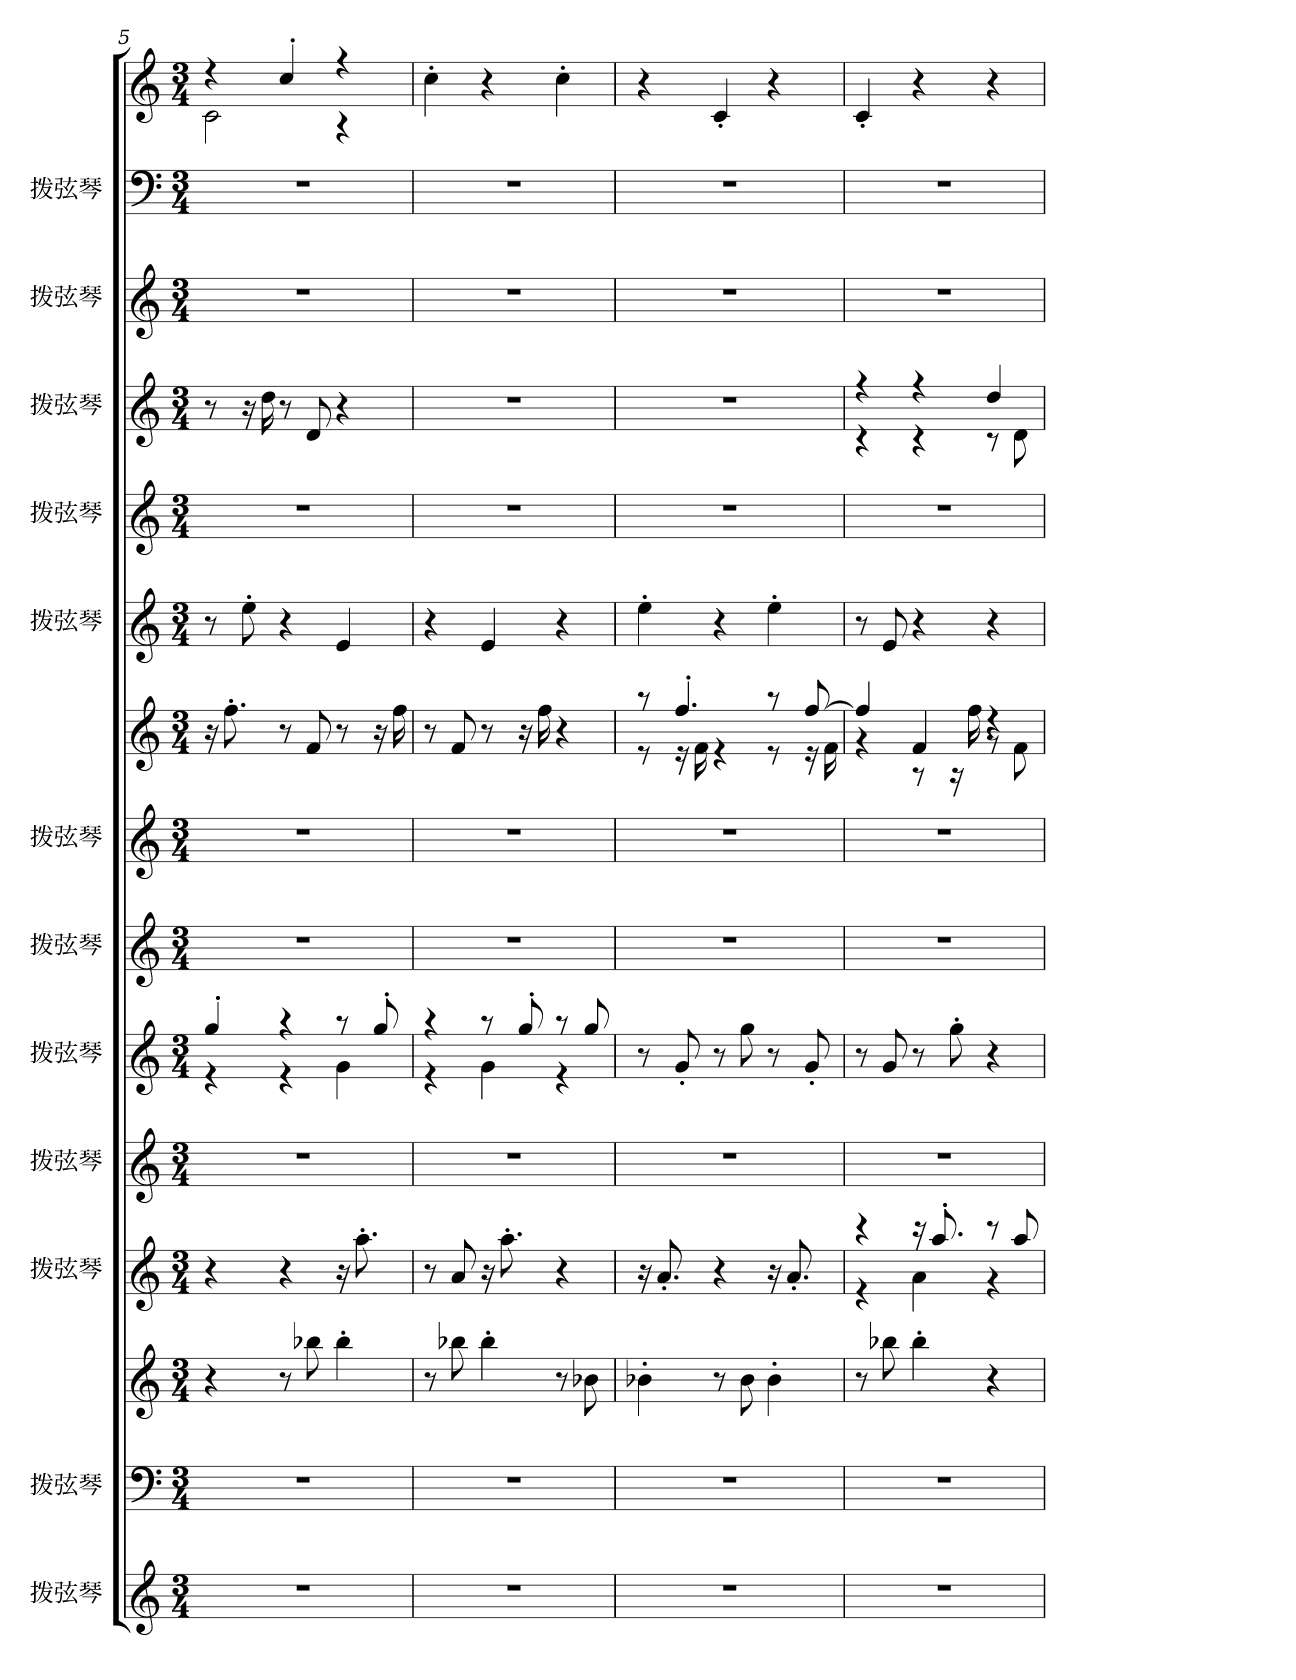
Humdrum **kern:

**kern	**kern	**kern	**kern	**kern	**kern	**kern	**kern	**kern	**kern	**kern	**kern	**kern	**kern	**kern
*part12	*part11	*part11	*part10	*part9	*part8	*part7	*part6	*part6	*part5	*part4	*part3	*part2	*part1	*part1
*staff15	*staff14	*staff13	*staff12	*staff11	*staff10	*staff9	*staff8	*staff7	*staff6	*staff5	*staff4	*staff3	*staff2	*staff1
*I"拨弦琴	*I"拨弦琴	*	*I"拨弦琴	*I"拨弦琴	*I"拨弦琴	*I"拨弦琴	*I"拨弦琴	*	*I"拨弦琴	*I"拨弦琴	*I"拨弦琴	*I"拨弦琴	*I"拨弦琴	*
!!LO:PB:g=z
*clefG2	*clefF4	*clefG2	*clefG2	*clefG2	*clefG2	*clefG2	*clefG2	*clefG2	*clefG2	*clefG2	*clefG2	*clefG2	*clefF4	*clefG2
*k[]	*k[]	*k[]	*k[]	*k[]	*k[]	*k[]	*k[]	*k[]	*k[]	*k[]	*k[]	*k[]	*k[]	*k[]
*M3/4	*M3/4	*M3/4	*M3/4	*M3/4	*M3/4	*M3/4	*M3/4	*M3/4	*M3/4	*M3/4	*M3/4	*M3/4	*M3/4	*M3/4
=5	=5	=5	=5	=5	=5	=5	=5	=5	=5	=5	=5	=5	=5	=5
*	*	*	*	*	*^	*	*	*	*	*	*	*	*	*^
2.r	2.r	4r	4r	2.r	4gg'/	4r	2.r	2.r	16r	8r	2.r	8r	2.r	2.r	4r	2c\
.	.	.	.	.	.	.	.	.	8.ff'\	.	.	.	.	.	.	.
.	.	.	.	.	.	.	.	.	.	8ee'\	.	16r	.	.	.	.
.	.	.	.	.	.	.	.	.	.	.	.	16dd\	.	.	.	.
.	.	8r	4r	.	4r	4r	.	.	8r	4r	.	8r	.	.	4cc'/	.
.	.	8bb-X\	.	.	.	.	.	.	8f/	.	.	8d/	.	.	.	.
.	.	4bb-'\	16r	.	8r	4g\	.	.	8r	4e/	.	4r	.	.	4r	4r
.	.	.	8.aa'\	.	.	.	.	.	.	.	.	.	.	.	.	.
.	.	.	.	.	8gg'/	.	.	.	16r	.	.	.	.	.	.	.
.	.	.	.	.	.	.	.	.	16ff\	.	.	.	.	.	.	.
*	*	*	*	*	*	*	*	*	*	*	*	*	*	*	*v	*v
=6	=6	=6	=6	=6	=6	=6	=6	=6	=6	=6	=6	=6	=6	=6	=6
2.r	2.r	8r	8r	2.r	4r	4r	2.r	2.r	8r	4r	2.r	2.r	2.r	2.r	4cc'\
.	.	8bb-X\	8a/	.	.	.	.	.	8f/	.	.	.	.	.	.
.	.	4bb-'\	16r	.	8r	4g\	.	.	8r	4e/	.	.	.	.	4r
.	.	.	8.aa'\	.	.	.	.	.	.	.	.	.	.	.	.
.	.	.	.	.	8gg'/	.	.	.	16r	.	.	.	.	.	.
.	.	.	.	.	.	.	.	.	16ff\	.	.	.	.	.	.
.	.	8r	4r	.	8r	4r	.	.	4r	4r	.	.	.	.	4cc'\
.	.	8b-X\	.	.	8gg/	.	.	.	.	.	.	.	.	.	.
*	*	*	*	*	*v	*v	*	*	*	*	*	*	*	*	*
=7	=7	=7	=7	=7	=7	=7	=7	=7	=7	=7	=7	=7	=7	=7
*	*	*	*	*	*	*	*	*^	*	*	*	*	*	*
2.r	2.r	4b-X'\	16r	2.r	8r	2.r	2.r	8r	8r	4ee'\	2.r	2.r	2.r	2.r	4r
.	.	.	8.a'/	.	.	.	.	.	.	.	.	.	.	.	.
.	.	.	.	.	8g'/	.	.	4.ff'/	16r	.	.	.	.	.	.
.	.	.	.	.	.	.	.	.	16f\	.	.	.	.	.	.
.	.	8r	4r	.	8r	.	.	.	4r	4r	.	.	.	.	4c'/
.	.	8b-\	.	.	8gg\	.	.	.	.	.	.	.	.	.	.
.	.	4b-'\	16r	.	8r	.	.	8r	8r	4ee'\	.	.	.	.	4r
.	.	.	8.a'/	.	.	.	.	.	.	.	.	.	.	.	.
.	.	.	.	.	8g'/	.	.	[8ff/	16r	.	.	.	.	.	.
.	.	.	.	.	.	.	.	.	16f\	.	.	.	.	.	.
=8	=8	=8	=8	=8	=8	=8	=8	=8	=8	=8	=8	=8	=8	=8	=8
*	*	*	*^	*	*	*	*	*	*	*	*	*^	*	*	*
2.r	2.r	8r	4r	4r	2.r	8r	2.r	2.r	4ff/]	4r	8r	2.r	4r	4r	2.r	2.r	4c'/
.	.	8bb-X\	.	.	.	8g/	.	.	.	.	8e/	.	.	.	.	.	.
.	.	4bb-'\	16r	4a\	.	8r	.	.	4f/	8r	4r	.	4r	4r	.	.	4r
.	.	.	8.aa'/	.	.	.	.	.	.	.	.	.	.	.	.	.	.
.	.	.	.	.	.	8gg'\	.	.	.	16r	.	.	.	.	.	.	.
.	.	.	.	.	.	.	.	.	.	16ff\	.	.	.	.	.	.	.
.	.	4r	8r	4r	.	4r	.	.	4r	8r	4r	.	4dd/	8r	.	.	4r
.	.	.	8aa/	.	.	.	.	.	.	8f\	.	.	.	8d\	.	.	.
*	*	*	*v	*v	*	*	*	*	*v	*v	*	*	*v	*v	*	*	*
=	=	=	=	=	=	=	=	=	=	=	=	=	=	=
*-	*-	*-	*-	*-	*-	*-	*-	*-	*-	*-	*-	*-	*-	*-
